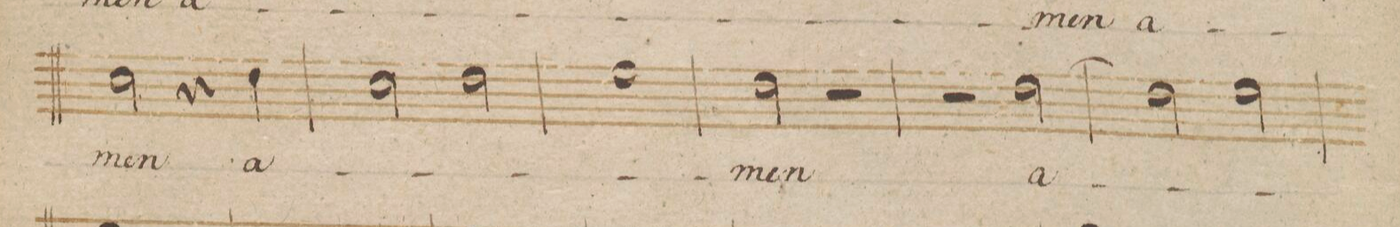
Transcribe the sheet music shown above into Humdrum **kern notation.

**kern	**text	**dynam
*I"Tenore.	*	*
*clefC4	*	*
*k[b-]	*	*
*met(c)	*	*
*M4/4	*	*
2B-\	-men	.
4r	.	.
4c\	a-	.
=178	=178	=178
2B-\	.	.
2c\	.	.
=179	=179	=179
1d	.	.
=180	=180	=180
2c\	-men	.
2r	.	.
=181	=181	=181
2r	.	.
[>2c\	a-	.
=182	=182	=182
2c\]	.	.
2d\	.	.
=183	=183	=183
*-	*-	*-
